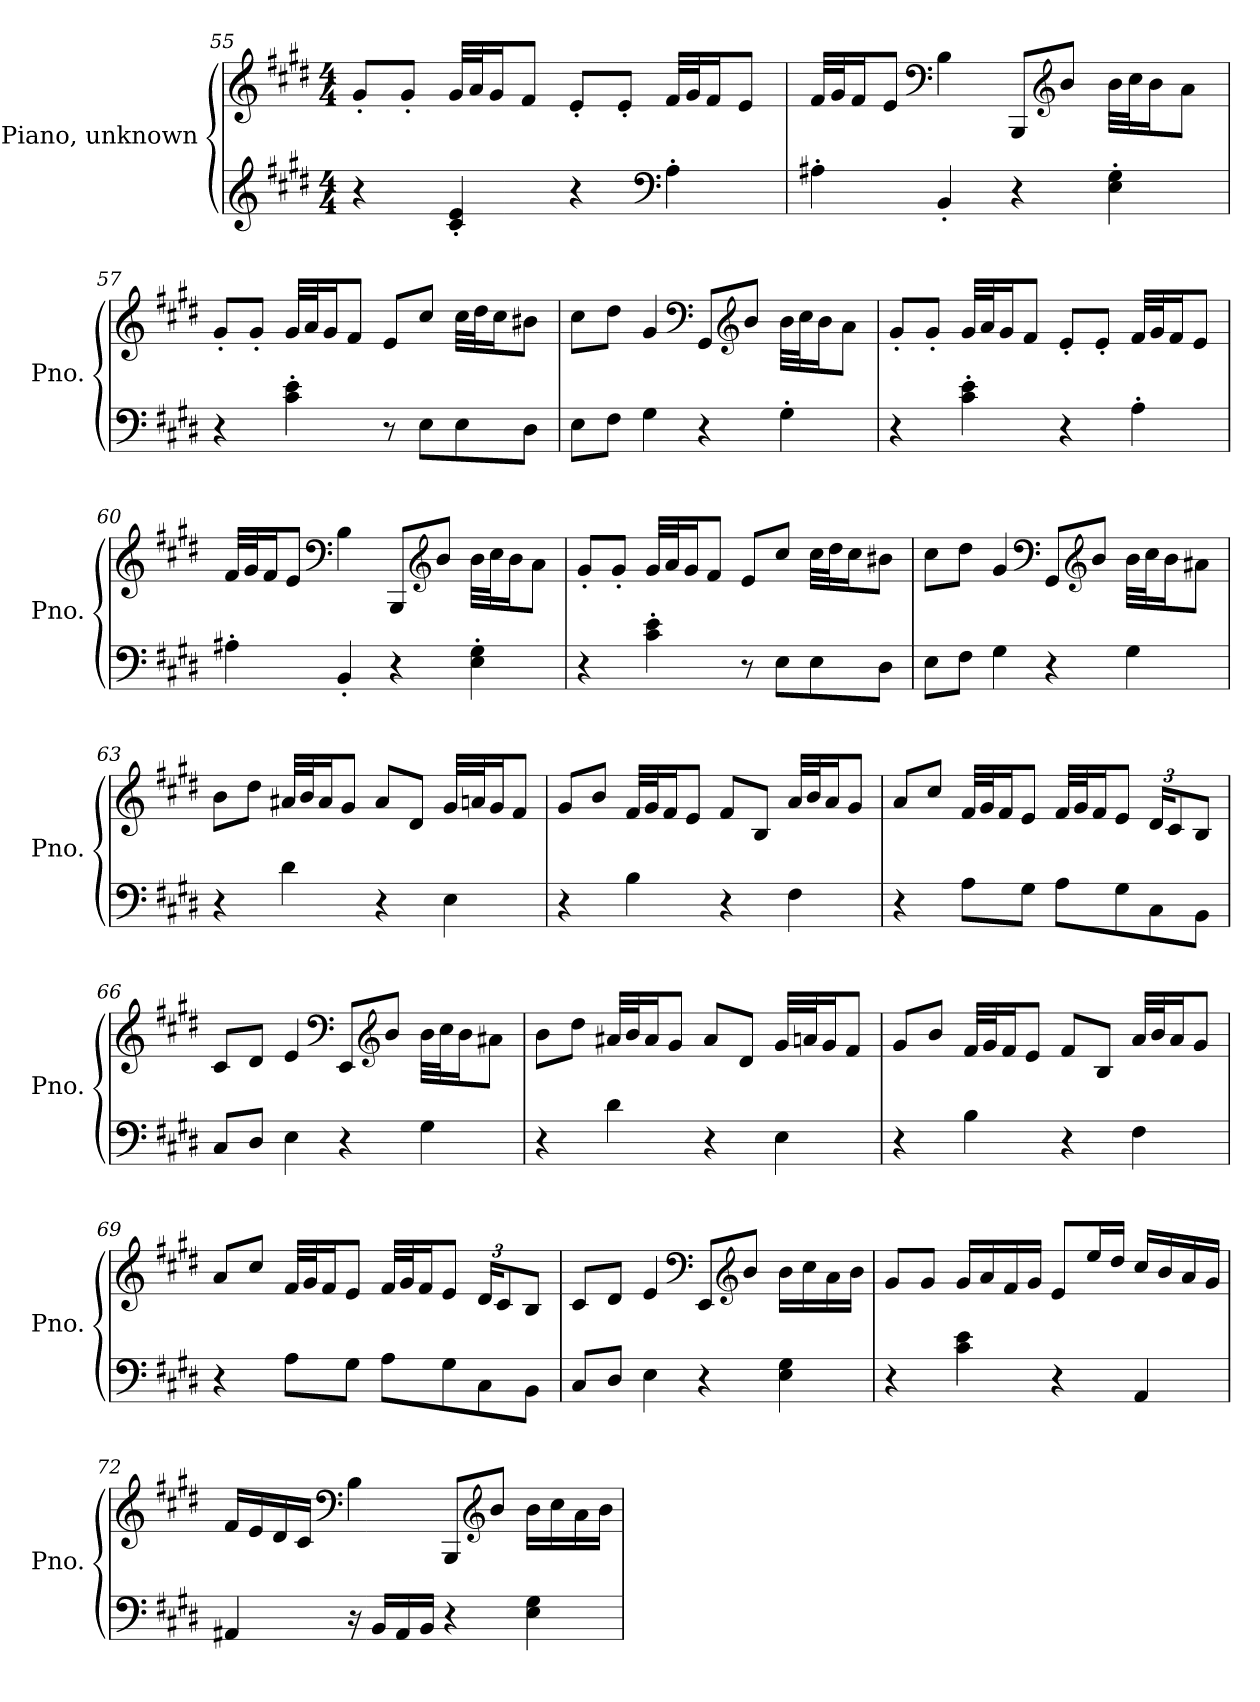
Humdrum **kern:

**kern	**kern
*part1	*part1
*staff2	*staff1
*I"Piano, unknown	*
*I'Pno.	*
*clefG2	*clefG2
*k[f#c#g#d#]	*k[f#c#g#d#]
*M4/4	*M4/4
=55	=55
4r	8g#'/L
.	8g#'/J
4c#/' 4e/'	32g#/LLL
.	32a/J
.	16g#/J
.	8f#/J
4r	8e'/L
.	8e'/J
*clefF4	*
4A'\	32f#/LLL
.	32g#/J
.	16f#/J
.	8e/J
!!LO:LB:g=z
=56	=56
4A#X'\	32f#/LLL
.	32g#/J
.	16f#/J
.	8e/J
*	*clefF4
4BB'/	4B\
4r	8BBB/L
*	*clefG2
.	8b/J
4E\' 4G#\'	32b\LLL
.	32cc#\J
.	16b\J
.	8a\J
=57	=57
4r	8g#'/L
.	8g#'/J
4c#\' 4e\'	32g#/LLL
.	32a/J
.	16g#/J
.	8f#/J
8r	8e/L
8E\L	8cc#/J
8E\	32cc#\LLL
.	32dd#\J
.	16cc#\J
8D#\J	8b#X\J
=58	=58
8E\L	8cc#\L
8F#\J	8dd#\J
4G#\	4g#/
*	*clefF4
4r	8GG#/L
*	*clefG2
.	8b/J
4G#'\	32b\LLL
.	32cc#\J
.	16b\J
.	8a\J
!!LO:LB:g=z
=59	=59
4r	8g#'/L
.	8g#'/J
4c#\' 4e\'	32g#/LLL
.	32a/J
.	16g#/J
.	8f#/J
4r	8e'/L
.	8e'/J
4A'\	32f#/LLL
.	32g#/J
.	16f#/J
.	8e/J
=60	=60
4A#X'\	32f#/LLL
.	32g#/J
.	16f#/J
.	8e/J
*	*clefF4
4BB'/	4B\
4r	8BBB/L
*	*clefG2
.	8b/J
4E\' 4G#\'	32b\LLL
.	32cc#\J
.	16b\J
.	8a\J
=61	=61
4r	8g#'/L
.	8g#'/J
4c#\' 4e\'	32g#/LLL
.	32a/J
.	16g#/J
.	8f#/J
8r	8e/L
8E\L	8cc#/J
8E\	32cc#\LLL
.	32dd#\J
.	16cc#\J
8D#\J	8b#X\J
!!LO:LB:g=z
=62	=62
8E\L	8cc#\L
8F#\J	8dd#\J
4G#\	4g#/
*	*clefF4
4r	8GG#/L
*	*clefG2
.	8b/J
4G#\	32b\LLL
.	32cc#\J
.	16b\J
.	8a#X\J
=63	=63
4r	8b\L
.	8dd#\J
4d#\	32a#X/LLL
.	32b/J
.	16a#/J
.	8g#/J
4r	8a#/L
.	8d#/J
4E\	32g#/LLL
.	32an/J
.	16g#/J
.	8f#/J
=64	=64
4r	8g#/L
.	8b/J
4B\	32f#/LLL
.	32g#/J
.	16f#/J
.	8e/J
4r	8f#/L
.	8B/J
4F#\	32a/LLL
.	32b/J
.	16a/J
.	8g#/J
!!LO:PB:g=z
=65	=65
4r	8a/L
.	8cc#/J
8A\L	32f#/LLL
.	32g#/J
.	16f#/J
8G#\J	8e/J
8A\L	32f#/LLL
.	32g#/J
.	16f#/J
8G#\	8e/J
*	*Xbrackettup
8C#\	24d#/KL
.	12c#/
8BB\J	8B/J
=66	=66
8C#/L	8c#/L
8D#/J	8d#/J
4E\	4e/
*	*clefF4
4r	8EE/L
*	*clefG2
.	8b/J
4G#\	32b\LLL
.	32cc#\J
.	16b\J
.	8a#X\J
=67	=67
4r	8b\L
.	8dd#\J
4d#\	32a#X/LLL
.	32b/J
.	16a#/J
.	8g#/J
4r	8a#/L
.	8d#/J
4E\	32g#/LLL
.	32an/J
.	16g#/J
.	8f#/J
!!LO:LB:g=z
=68	=68
4r	8g#/L
.	8b/J
4B\	32f#/LLL
.	32g#/J
.	16f#/J
.	8e/J
4r	8f#/L
.	8B/J
4F#\	32a/LLL
.	32b/J
.	16a/J
.	8g#/J
=69	=69
4r	8a/L
.	8cc#/J
8A\L	32f#/LLL
.	32g#/J
.	16f#/J
8G#\J	8e/J
8A\L	32f#/LLL
.	32g#/J
.	16f#/J
8G#\	8e/J
8C#\	24d#/KL
.	12c#/
8BB\J	8B/J
=70	=70
8C#/L	8c#/L
8D#/J	8d#/J
4E\	4e/
*	*clefF4
4r	8EE/L
*	*clefG2
.	8b/J
4E\ 4G#\	16b\LL
.	16cc#\
.	16a\
.	16b\JJ
!!LO:LB:g=z
=71	=71
4r	8g#/L
.	8g#/J
4c#\ 4e\	16g#/LL
.	16a/
.	16f#/
.	16g#/JJ
4r	8e/L
.	16ee/L
.	16dd#/JJ
4AA/	16cc#/LL
.	16b/
.	16a/
.	16g#/JJ
=72	=72
4AA#X/	16f#/LL
.	16e/
.	16d#/
.	16c#/JJ
*	*clefF4
16r	4B\
16BB/LL	.
16AA#/	.
16BB/JJ	.
4r	8BBB/L
*	*clefG2
.	8b/J
4E\ 4G#\	16b\LL
.	16cc#\
.	16a\
.	16b\JJ
=	=
*-	*-
